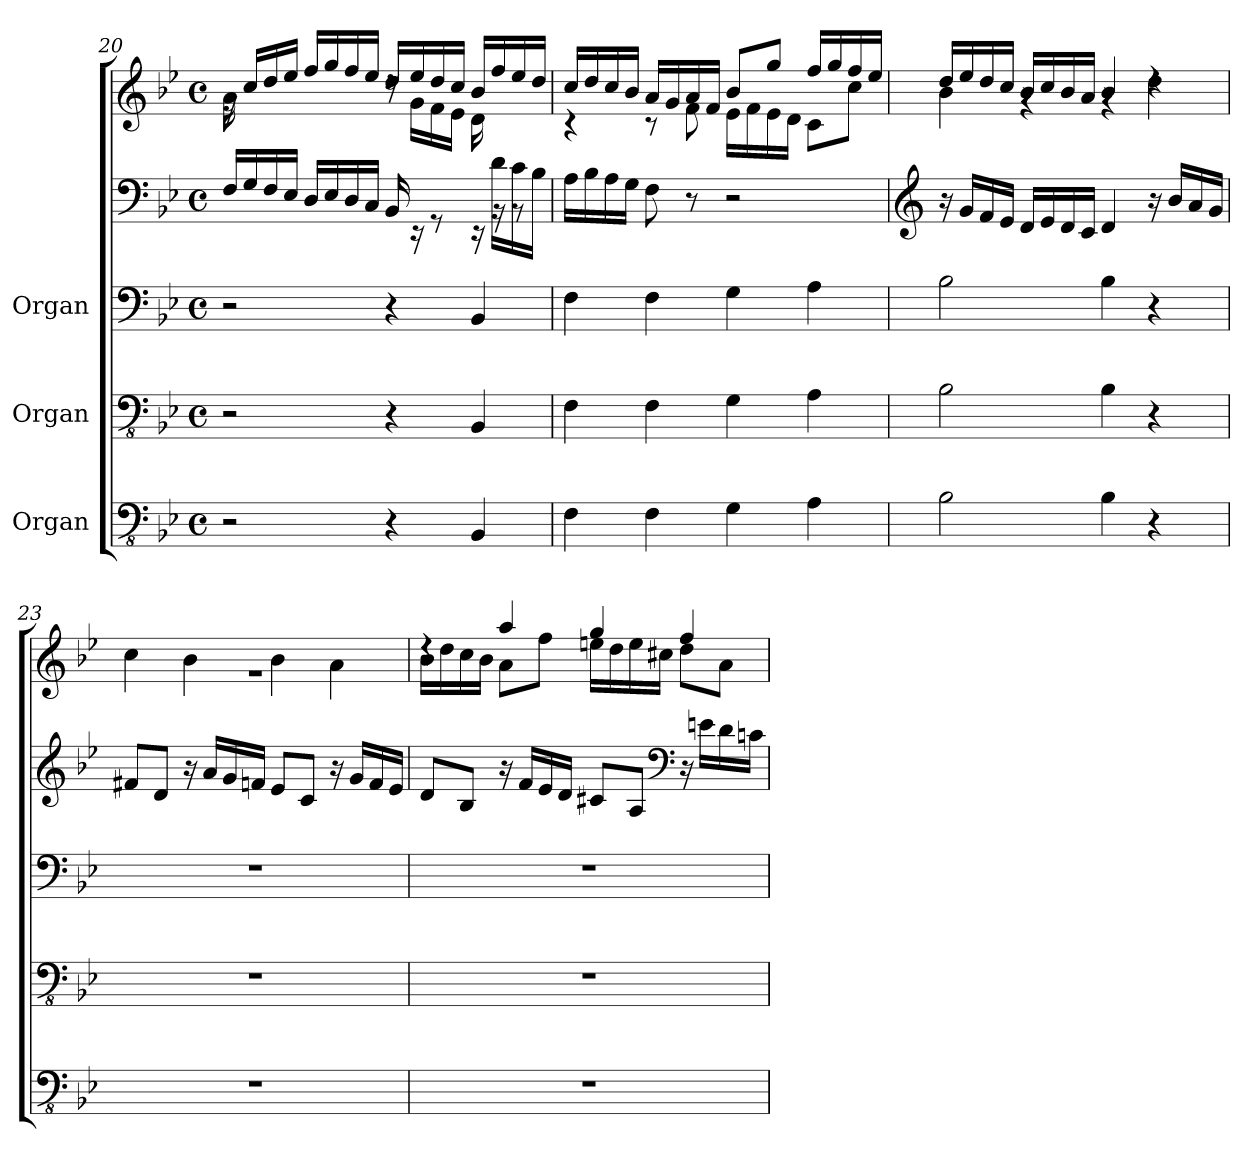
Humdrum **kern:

**kern	**kern	**kern	**kern	**kern
*part3	*part2	*part1	*part1	*part1
*staff5	*staff4	*staff3	*staff2	*staff1
*I"Organ	*I"Organ	*I"Organ	*	*
*clefFv4	*clefFv4	*clefF4	*clefF4	*clefG2
*k[b-e-]	*k[b-e-]	*k[b-e-]	*k[b-e-]	*k[b-e-]
*M4/4	*M4/4	*M4/4	*M4/4	*M4/4
*met(c)	*met(c)	*met(c)	*met(c)	*met(c)
=20	=20	=20	=20	=20
*	*	*	*^	*^
2r	2r	2r	16F/LL	16ryy	16rg	16a\
*	*	*	*v	*v	*	*
.	.	.	16G/	16cc/LL	4..ryy
.	.	.	16F/	16dd/	.
.	.	.	16E-/JJ	16ee-/JJ	.
.	.	.	16D/LL	16ff/LL	.
.	.	.	16E-/	16gg/	.
.	.	.	16D/	16ff/	.
.	.	.	16C/JJ	16ee-/JJ	.
4r	4r	4r	16BB-/	16dd/LL	16rdd
.	.	.	16rEE	16ee-/	16g\LL
.	.	.	8rGG	16dd/	16f\
.	.	.	.	16cc/JJ	16e-\JJ
4BBB-/	4BBB-/	4BB-/	16rEE	16b-/LL	16d\
*	*	*	*^	*	*
.	.	.	16d\LL	16r	16ff/	8.ryy
.	.	.	16c\	8r	16ee-/	.
.	.	.	16B-\JJ	.	16dd/JJ	.
*	*	*	*v	*v	*	*
!!LO:LB:g=z	!!
=21	=21	=21	=21	=21	=21
4FFi\	4FFi\	4F\	16A\LL	16cc/LL	4r
.	.	.	16B-\	16dd/	.
.	.	.	16A\	16cc/	.
.	.	.	16G\JJ	16b-/JJ	.
4FF\	4FF\	4F\	8F\	16a/LL	8r
.	.	.	.	16g/	.
.	.	.	8r	16a/	8f\
.	.	.	.	16f/JJ	.
4GG\	4GG\	4G\	2r	8b-/L	16e-\LL
.	.	.	.	.	16f\
.	.	.	.	8gg/J	16e-\
.	.	.	.	.	16d\JJ
4AA\	4AA\	4A\	.	16ff/LL	8c\L
.	.	.	.	16gg/	.
.	.	.	.	16ff/	8cc\J
.	.	.	.	16ee-/JJ	.
=22	=22	=22	=22	=22	=22
*	*	*	*clefG2	*	*
2BB-\	2BB-\	2B-\	16r	16dd/LL	4b-\
.	.	.	16g/LL	16ee-/	.
.	.	.	16f/	16dd/	.
.	.	.	16e-/JJ	16cc/JJ	.
.	.	.	16d/LL	16b-/LL	4rg
.	.	.	16e-/	16cc/	.
.	.	.	16d/	16b-/	.
.	.	.	16c/JJ	16a/JJ	.
4BB-\	4BB-\	4B-\	4d/	4b-/	4rg
4r	4r	4r	16r	4rdd	4dd\
.	.	.	16b-/LL	.	.
.	.	.	16a/	.	.
.	.	.	16g/JJ	.	.
=23	=23	=23	=23	=23	=23
1r	1r	1r	8f#X/L	1rg	4cc\
.	.	.	8d/J	.	.
.	.	.	16r	.	4b-\
.	.	.	16a/LL	.	.
.	.	.	16g/	.	.
.	.	.	16fn/JJ	.	.
.	.	.	8e-/L	.	4b-\
.	.	.	8c/J	.	.
.	.	.	16r	.	4a\
.	.	.	16g/LL	.	.
.	.	.	16f/	.	.
.	.	.	16e-/JJ	.	.
=24	=24	=24	=24	=24	=24
1r	1r	1r	8d/L	4rdd	16b-\LL
.	.	.	.	.	16dd\
.	.	.	8B-/J	.	16cc\
.	.	.	.	.	16b-\JJ
.	.	.	16r	4aa/	8a\L
.	.	.	16f/LL	.	.
.	.	.	16e-/	.	8ff\J
.	.	.	16d/JJ	.	.
.	.	.	8c#X/L	4gg/	16een\LL
.	.	.	.	.	16dd\
.	.	.	8A/J	.	16ee\
.	.	.	.	.	16cc#X\JJ
*	*	*	*clefF4	*	*
.	.	.	16r	4ff/	8dd\L
.	.	.	16en\LL	.	.
.	.	.	16d\	.	8a\J
.	.	.	16cn\JJ	.	.
*	*	*	*	*v	*v
=	=	=	=	=
*-	*-	*-	*-	*-
